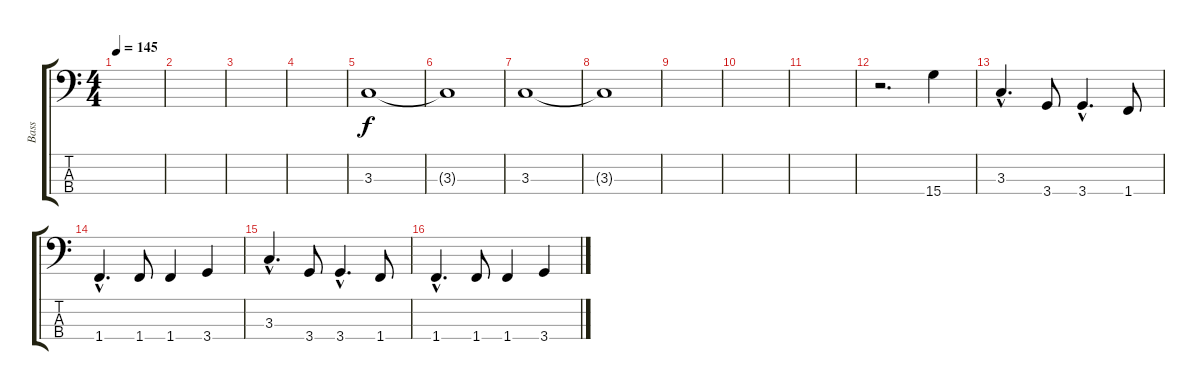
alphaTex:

\track ("Bass" "Bass") {instrument electricbasspick}
\staff {score tabs}
\tuning (G2 D2 A1 E1) {hide}
\ts (4 4)
\tempo 145
\clef f4
\ks c
|
|
|
|
3.3.1 |
3.3{t}.1 |
3.3.1 |
3.3{t}.1 |
|
|
|
r.2{d} 15.4.4 |
3.3{hac}.4{d} 3.4.8 3.4{hac}.4{d} 1.4.8 |
1.4{hac}.4{d} 1.4.8 1.4.4 3.4.4 |
3.3{hac}.4{d} 3.4.8 3.4{hac}.4{d} 1.4.8 |
1.4{hac}.4{d} 1.4.8 1.4.4 3.4.4
